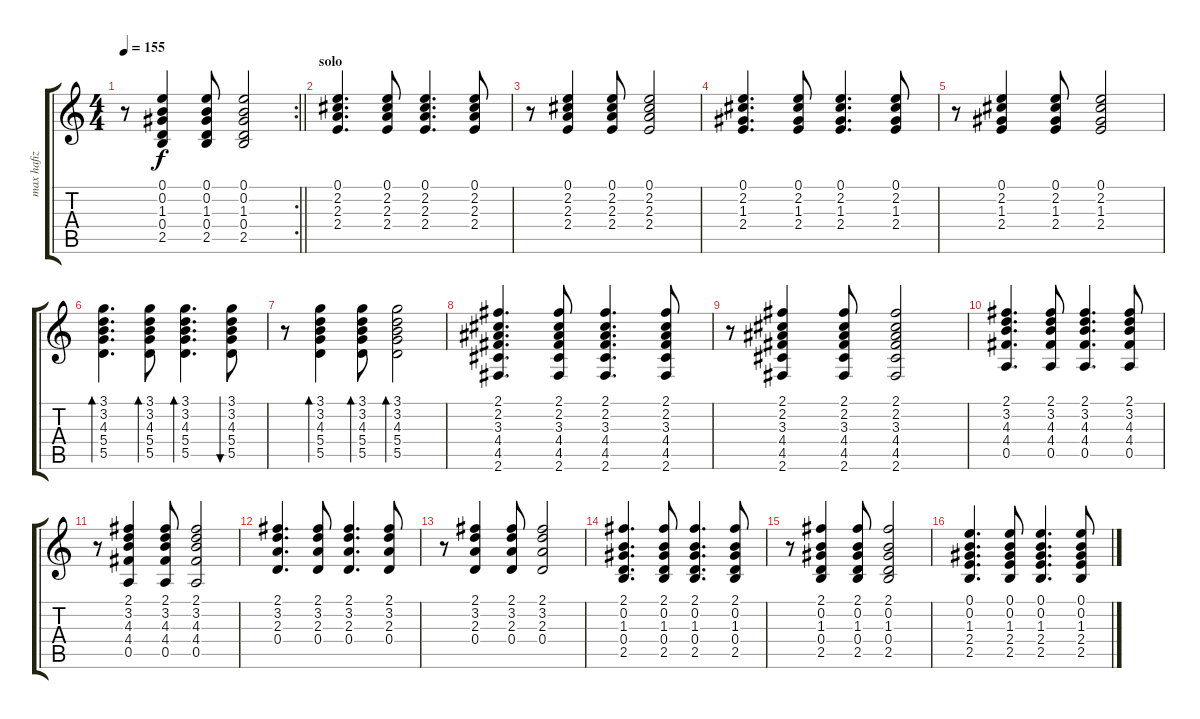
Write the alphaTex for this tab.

\track ("max hafiz" "max hafiz") {instrument electricguitarclean}
\staff {score tabs}
\tuning (E4 B3 G3 D3 A2 E2) {hide}
\rc 2
\ts (4 4)
\tempo 155
\clef g2
\barLineRight lightlight
\ks c
r.8{dy f} (0.1 0.2 1.3 0.4 2.5).4 (0.1 0.2 1.3 0.4 2.5).8 (0.1 0.2 1.3 0.4 2.5).2 |
\section ("" "solo")
(0.1 2.2 2.3 2.4).4{d} (0.1 2.2 2.3 2.4).8 (0.1 2.2 2.3 2.4).4{d} (0.1 2.2 2.3 2.4).8 |
r.8 (0.1 2.2 2.3 2.4).4 (0.1 2.2 2.3 2.4).8 (0.1 2.2 2.3 2.4).2 |
(0.1 2.2 1.3 2.4).4{d} (0.1 2.2 1.3 2.4).8 (0.1 2.2 1.3 2.4).4{d} (0.1 2.2 1.3 2.4).8 |
r.8 (0.1 2.2 1.3 2.4).4 (0.1 2.2 1.3 2.4).8 (0.1 2.2 1.3 2.4).2 |
(3.1 3.2 4.3 5.4 5.5).4{d bd 60} (3.1 3.2 4.3 5.4 5.5).8{bd 60} (3.1 3.2 4.3 5.4 5.5).4{d bd 60} (3.1 3.2 4.3 5.4 5.5).8{bu 60} |
r.8 (3.1 3.2 4.3 5.4 5.5).4{bd 60} (3.1 3.2 4.3 5.4 5.5).8{bd 60} (3.1 3.2 4.3 5.4 5.5).2{bd 60} |
(2.1 2.2 3.3 4.4 4.5 2.6).4{d} (2.1 2.2 3.3 4.4 4.5 2.6).8 (2.1 2.2 3.3 4.4 4.5 2.6).4{d} (2.1 2.2 3.3 4.4 4.5 2.6).8 |
r.8 (2.1 2.2 3.3 4.4 4.5 2.6).4 (2.1 2.2 3.3 4.4 4.5 2.6).8 (2.1 2.2 3.3 4.4 4.5 2.6).2 |
(2.1 3.2 4.3 4.4 0.5).4{d} (2.1 3.2 4.3 4.4 0.5).8 (2.1 3.2 4.3 4.4 0.5).4{d} (2.1 3.2 4.3 4.4 0.5).8 |
r.8 (2.1 3.2 4.3 4.4 0.5).4 (2.1 3.2 4.3 4.4 0.5).8 (2.1 3.2 4.3 4.4 0.5).2 |
(2.1 3.2 2.3 0.4).4{d} (2.1 3.2 2.3 0.4).8 (2.1 3.2 2.3 0.4).4{d} (2.1 3.2 2.3 0.4).8 |
r.8 (2.1 3.2 2.3 0.4).4 (2.1 3.2 2.3 0.4).8 (2.1 3.2 2.3 0.4).2 |
(2.1 0.2 1.3 0.4 2.5).4{d} (2.1 0.2 1.3 0.4 2.5).8 (2.1 0.2 1.3 0.4 2.5).4{d} (2.1 0.2 1.3 0.4 2.5).8 |
r.8 (2.1 0.2 1.3 0.4 2.5).4 (2.1 0.2 1.3 0.4 2.5).8 (2.1 0.2 1.3 0.4 2.5).2 |
(0.1 0.2 1.3 2.4 2.5).4{d} (0.1 0.2 1.3 2.4 2.5).8 (0.1 0.2 1.3 2.4 2.5).4{d} (0.1 0.2 1.3 2.4 2.5).8
